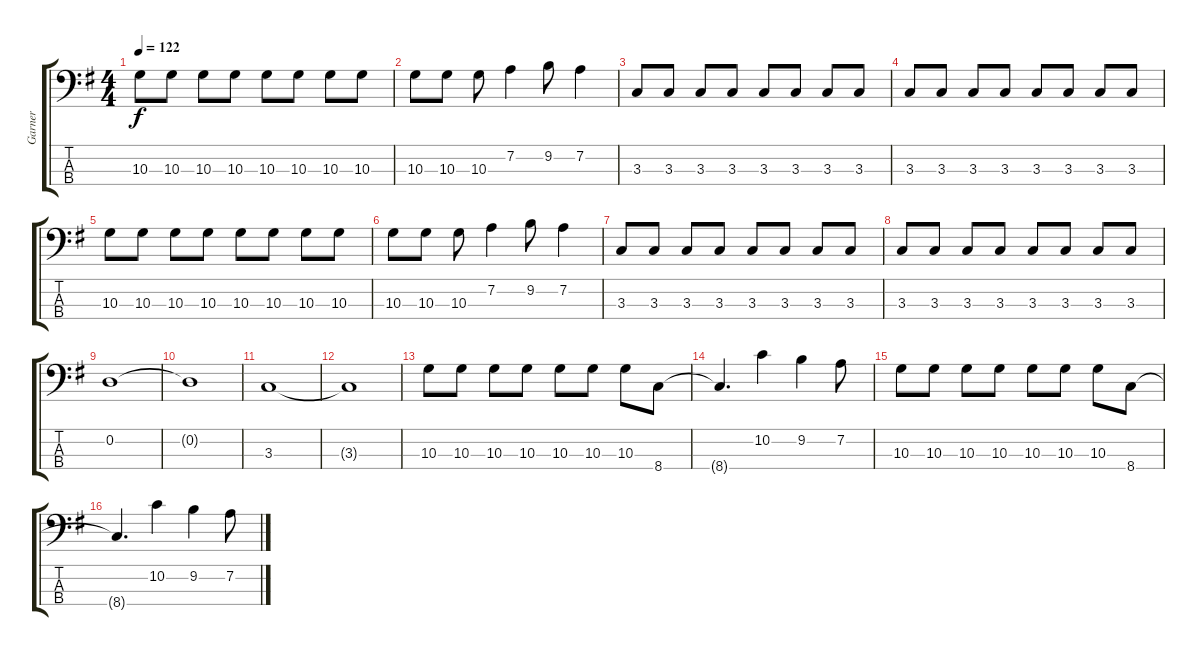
\track ("Garner" "Garner") {instrument electricbassfinger}
\staff {score tabs}
\tuning (G2 D2 A1 E1) {hide}
\ts (4 4)
\tempo 122
\clef f4
\ks g
10.3.8{dy f} 10.3.8 10.3.8 10.3.8 10.3.8 10.3.8 10.3.8 10.3.8 |
10.3.8 10.3.8 10.3.8 7.2.4 9.2.8 7.2.4 |
3.3.8 3.3.8 3.3.8 3.3.8 3.3.8 3.3.8 3.3.8 3.3.8 |
3.3.8 3.3.8 3.3.8 3.3.8 3.3.8 3.3.8 3.3.8 3.3.8 |
10.3.8 10.3.8 10.3.8 10.3.8 10.3.8 10.3.8 10.3.8 10.3.8 |
10.3.8 10.3.8 10.3.8 7.2.4 9.2.8 7.2.4 |
3.3.8 3.3.8 3.3.8 3.3.8 3.3.8 3.3.8 3.3.8 3.3.8 |
3.3.8 3.3.8 3.3.8 3.3.8 3.3.8 3.3.8 3.3.8 3.3.8 |
0.2.1 |
0.2{t}.1 |
3.3.1 |
3.3{t}.1 |
10.3.8 10.3.8 10.3.8 10.3.8 10.3.8 10.3.8 10.3.8 8.4.8 |
8.4{t}.4{d} 10.2.4 9.2.4 7.2.8 |
10.3.8 10.3.8 10.3.8 10.3.8 10.3.8 10.3.8 10.3.8 8.4.8 |
8.4{t}.4{d} 10.2.4 9.2.4 7.2.8
